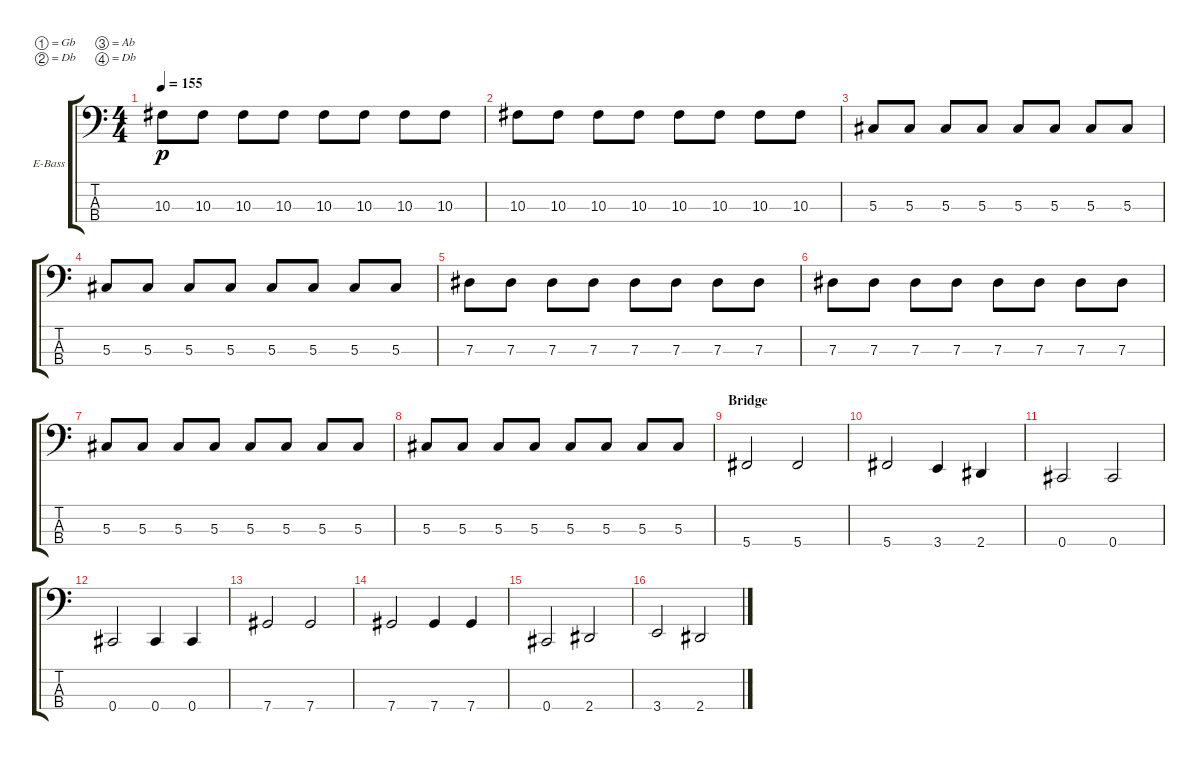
\defaultSystemsLayout 4
\bracketExtendMode groupsimilarinstruments
\firstSystemTrackNameOrientation horizontal
\otherSystemsTrackNameOrientation horizontal
\track ("Electric Bass" "E-Bass") {instrument electricbassfinger}
\staff {score tabs}
\tuning (Gb2 Db2 Ab1 Db1)
\ts (4 4)
\tempo 155
\clef f4
\scale
0.333333
\ks c
10.3.8{dy p} 10.3.8 10.3.8 10.3.8 10.3.8 10.3.8 10.3.8 10.3.8 |
\scale
0.333333 10.3.8 10.3.8 10.3.8 10.3.8 10.3.8 10.3.8 10.3.8 10.3.8 |
\scale
0.333333 5.3.8 5.3.8 5.3.8 5.3.8 5.3.8 5.3.8 5.3.8 5.3.8 |
\scale
0.333333 5.3.8 5.3.8 5.3.8 5.3.8 5.3.8 5.3.8 5.3.8 5.3.8 |
\scale
0.333333 7.3.8 7.3.8 7.3.8 7.3.8 7.3.8 7.3.8 7.3.8 7.3.8 |
\scale
0.333333 7.3.8 7.3.8 7.3.8 7.3.8 7.3.8 7.3.8 7.3.8 7.3.8 |
\scale
0.333333 5.3.8 5.3.8 5.3.8 5.3.8 5.3.8 5.3.8 5.3.8 5.3.8 |
\scale
0.333333 5.3.8 5.3.8 5.3.8 5.3.8 5.3.8 5.3.8 5.3.8 5.3.8 |
\section ("" "Bridge")
\scale
0.333333 5.4.2 5.4.2 |
\scale
0.333333 5.4.2 3.4.4 2.4.4 |
\scale
0.333333 0.4.2 0.4.2 |
\scale
0.333333 0.4.2 0.4.4 0.4.4 |
\scale
0.333333 7.4.2 7.4.2 |
\scale
0.333333 7.4.2 7.4.4 7.4.4 |
\scale
0.333333 0.4.2 2.4.2 |
\scale
0.333333 3.4.2 2.4.2
